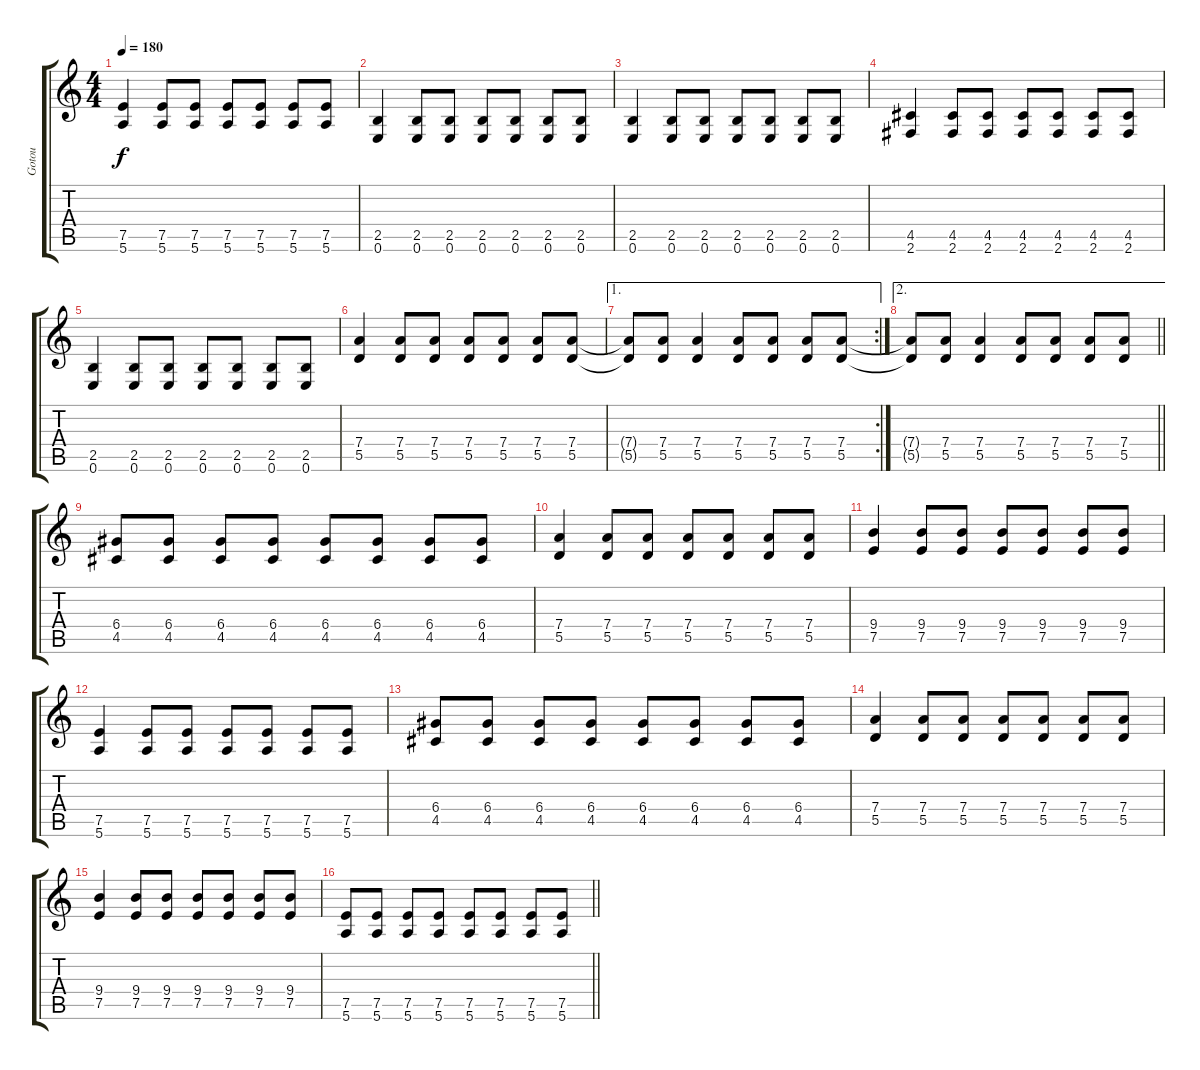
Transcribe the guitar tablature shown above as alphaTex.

\track ("Gotou" "Gotou") {instrument distortionguitar}
\staff {score tabs}
\tuning (E4 B3 G3 D3 A2 E2) {hide}
\ts (4 4)
\tempo 180
\clef g2
\ks c
(7.5 5.6).4{dy f} (7.5 5.6).8 (7.5 5.6).8 (7.5 5.6).8 (7.5 5.6).8 (7.5 5.6).8 (7.5 5.6).8 |
(2.5 0.6).4 (2.5 0.6).8 (2.5 0.6).8 (2.5 0.6).8 (2.5 0.6).8 (2.5 0.6).8 (2.5 0.6).8 |
(2.5 0.6).4 (2.5 0.6).8 (2.5 0.6).8 (2.5 0.6).8 (2.5 0.6).8 (2.5 0.6).8 (2.5 0.6).8 |
(4.5 2.6).4 (4.5 2.6).8 (4.5 2.6).8 (4.5 2.6).8 (4.5 2.6).8 (4.5 2.6).8 (4.5 2.6).8 |
(2.5 0.6).4 (2.5 0.6).8 (2.5 0.6).8 (2.5 0.6).8 (2.5 0.6).8 (2.5 0.6).8 (2.5 0.6).8 |
(7.4 5.5).4 (7.4 5.5).8 (7.4 5.5).8 (7.4 5.5).8 (7.4 5.5).8 (7.4 5.5).8 (7.4 5.5).8 |
\ae 1
\rc 2
(7.4{t} 5.5{t}).8 (7.4 5.5).8 (7.4 5.5).4 (7.4 5.5).8 (7.4 5.5).8 (7.4 5.5).8 (7.4 5.5).8 |
\ae 2
\barLineRight lightlight
(7.4{t} 5.5{t}).8 (7.4 5.5).8 (7.4 5.5).4 (7.4 5.5).8 (7.4 5.5).8 (7.4 5.5).8 (7.4 5.5).8 |
(6.4 4.5).8 (6.4 4.5).8 (6.4 4.5).8 (6.4 4.5).8 (6.4 4.5).8 (6.4 4.5).8 (6.4 4.5).8 (6.4 4.5).8 |
(7.4 5.5).4 (7.4 5.5).8 (7.4 5.5).8 (7.4 5.5).8 (7.4 5.5).8 (7.4 5.5).8 (7.4 5.5).8 |
(9.4 7.5).4 (9.4 7.5).8 (9.4 7.5).8 (9.4 7.5).8 (9.4 7.5).8 (9.4 7.5).8 (9.4 7.5).8 |
(7.5 5.6).4 (7.5 5.6).8 (7.5 5.6).8 (7.5 5.6).8 (7.5 5.6).8 (7.5 5.6).8 (7.5 5.6).8 |
(6.4 4.5).8 (6.4 4.5).8 (6.4 4.5).8 (6.4 4.5).8 (6.4 4.5).8 (6.4 4.5).8 (6.4 4.5).8 (6.4 4.5).8 |
(7.4 5.5).4 (7.4 5.5).8 (7.4 5.5).8 (7.4 5.5).8 (7.4 5.5).8 (7.4 5.5).8 (7.4 5.5).8 |
(9.4 7.5).4 (9.4 7.5).8 (9.4 7.5).8 (9.4 7.5).8 (9.4 7.5).8 (9.4 7.5).8 (9.4 7.5).8 |
\barLineRight lightlight
(7.5 5.6).8 (7.5 5.6).8 (7.5 5.6).8 (7.5 5.6).8 (7.5 5.6).8 (7.5 5.6).8 (7.5 5.6).8 (7.5 5.6).8
